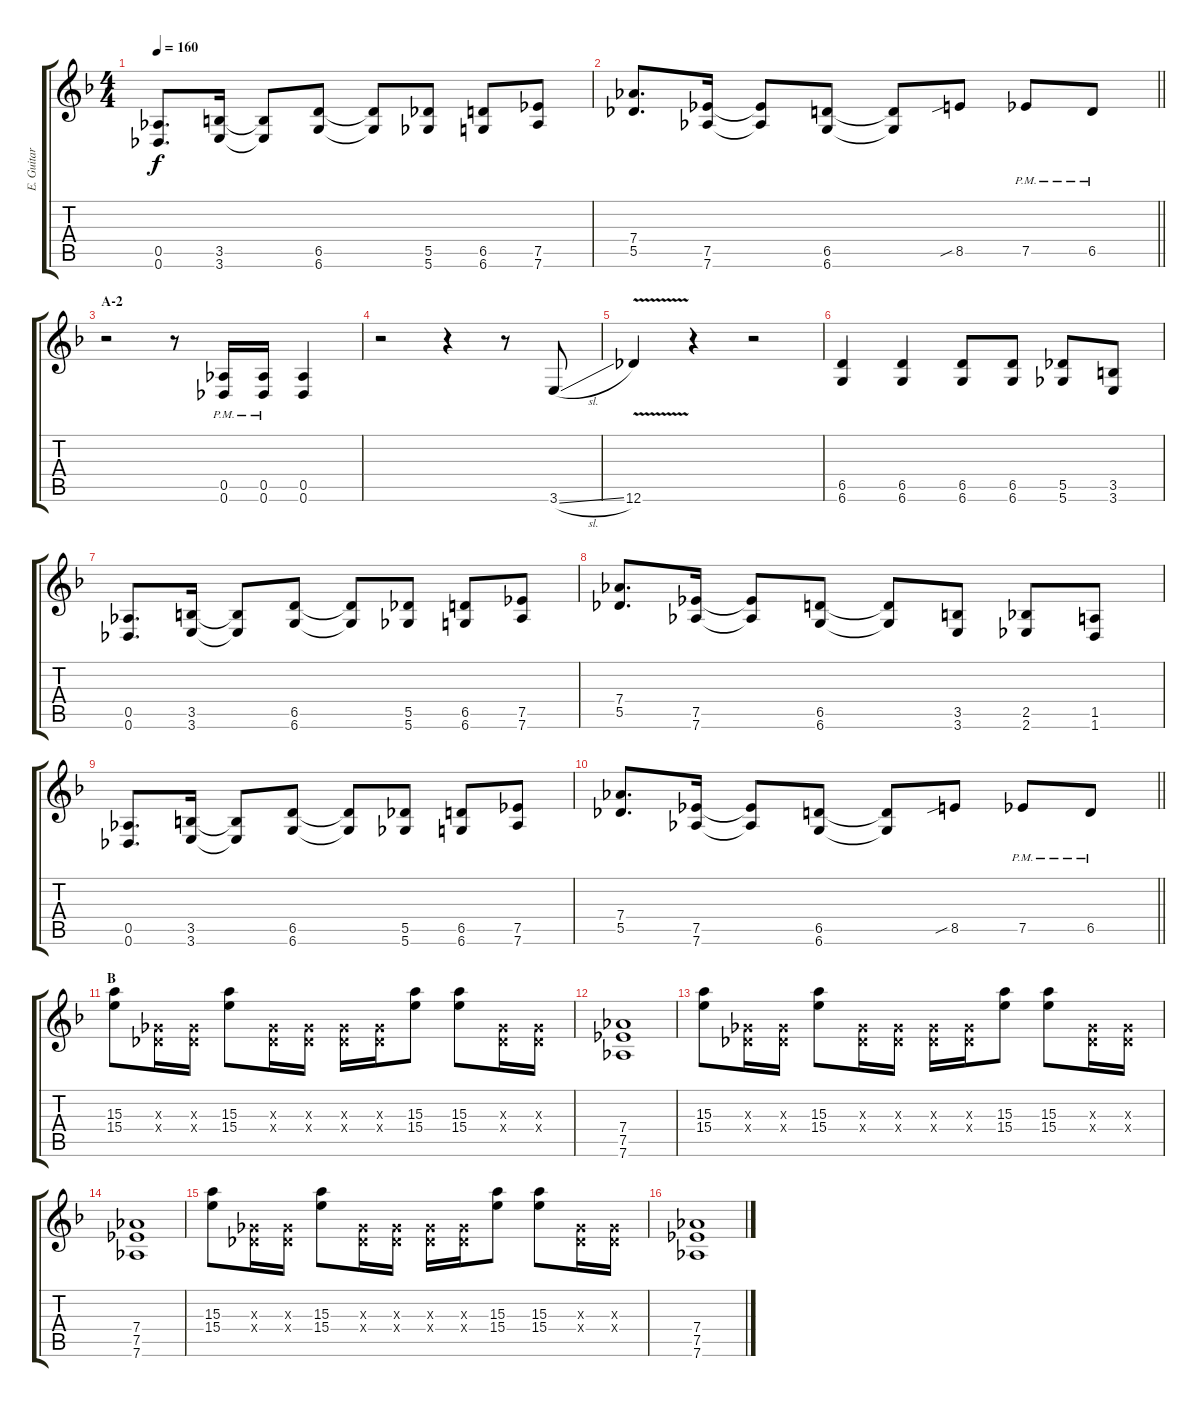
\track ("E. Guitar II" "E. Guitar ") {instrument distortionguitar}
\staff {score tabs}
\tuning (Eb4 Bb3 Gb3 Db3 Ab2 Db2) {hide}
\ts (4 4)
\tempo 160
\clef g2
\ks f
(0.5 0.6).8{d dy f} (3.5 3.6).16 (3.5{t} 3.6{t}).8 (6.5 6.6).8 (6.5{t} 6.6{t}).8 (5.5 5.6).8 (6.5 6.6).8 (7.5 7.6).8 |
\barLineRight lightlight
(7.4 5.5).8{d} (7.5 7.6).16 (7.5{t} 7.6{t}).8 (6.5 6.6).8 (6.5{t} 6.6{t}).8 8.5{sib}.8 7.5{pm}.8 6.5{pm}.8 |
\section ("" "A-2")
r.2 r.8 (0.5{pm} 0.6{pm}).16 (0.5{pm} 0.6{pm}).16 (0.5 0.6).4 |
r.2 r.4 r.8 3.6{sl}.8 |
12.6{v}.4 r.4 r.2 |
(6.5 6.6).4 (6.5 6.6).4 (6.5 6.6).8 (6.5 6.6).8 (5.5 5.6).8 (3.5 3.6).8 |
(0.5 0.6).8{d} (3.5 3.6).16 (3.5{t} 3.6{t}).8 (6.5 6.6).8 (6.5{t} 6.6{t}).8 (5.5 5.6).8 (6.5 6.6).8 (7.5 7.6).8 |
(7.4 5.5).8{d} (7.5 7.6).16 (7.5{t} 7.6{t}).8 (6.5 6.6).8 (6.5{t} 6.6{t}).8 (3.5 3.6).8 (2.5 2.6).8 (1.5 1.6).8 |
(0.5 0.6).8{d} (3.5 3.6).16 (3.5{t} 3.6{t}).8 (6.5 6.6).8 (6.5{t} 6.6{t}).8 (5.5 5.6).8 (6.5 6.6).8 (7.5 7.6).8 |
\barLineRight lightlight
(7.4 5.5).8{d} (7.5 7.6).16 (7.5{t} 7.6{t}).8 (6.5 6.6).8 (6.5{t} 6.6{t}).8 8.5{sib}.8 7.5{pm}.8 6.5{pm}.8 |
\section ("" "B")
(15.3 15.4).8 (0.3{x} 0.4{x}).16 (0.3{x} 0.4{x}).16 (15.3 15.4).8 (0.3{x} 0.4{x}).16 (0.3{x} 0.4{x}).16 (0.3{x} 0.4{x}).16 (0.3{x} 0.4{x}).16 (15.3 15.4).8 (15.3 15.4).8 (0.3{x} 0.4{x}).16 (0.3{x} 0.4{x}).16 |
(7.4 7.5 7.6).1 |
(15.3 15.4).8 (0.3{x} 0.4{x}).16 (0.3{x} 0.4{x}).16 (15.3 15.4).8 (0.3{x} 0.4{x}).16 (0.3{x} 0.4{x}).16 (0.3{x} 0.4{x}).16 (0.3{x} 0.4{x}).16 (15.3 15.4).8 (15.3 15.4).8 (0.3{x} 0.4{x}).16 (0.3{x} 0.4{x}).16 |
(7.4 7.5 7.6).1 |
(15.3 15.4).8 (0.3{x} 0.4{x}).16 (0.3{x} 0.4{x}).16 (15.3 15.4).8 (0.3{x} 0.4{x}).16 (0.3{x} 0.4{x}).16 (0.3{x} 0.4{x}).16 (0.3{x} 0.4{x}).16 (15.3 15.4).8 (15.3 15.4).8 (0.3{x} 0.4{x}).16 (0.3{x} 0.4{x}).16 |
(7.4 7.5 7.6).1
